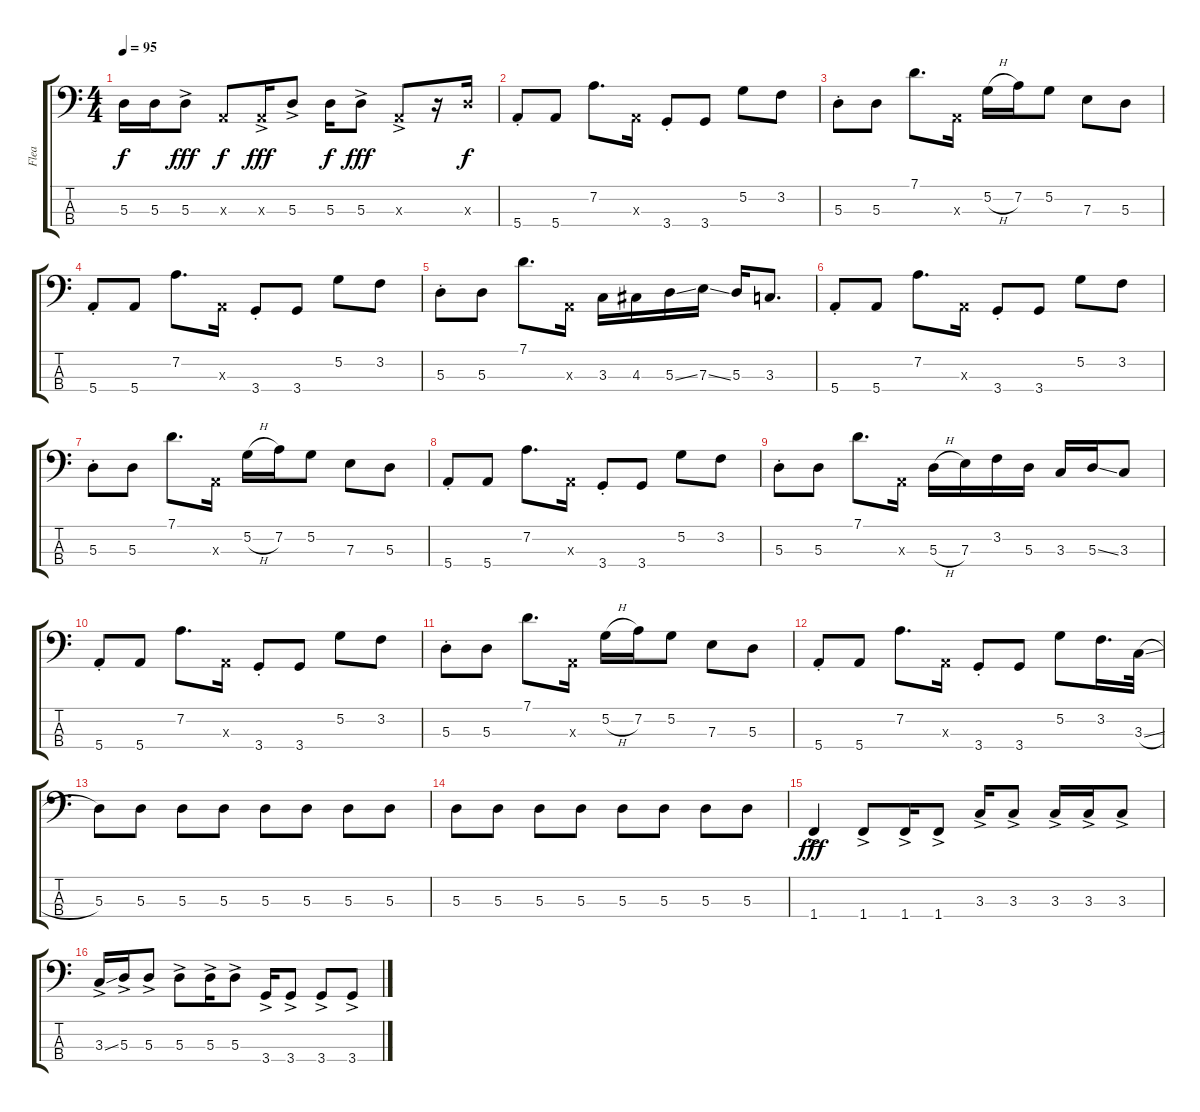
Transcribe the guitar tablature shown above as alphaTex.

\track ("Flea" "Flea") {instrument electricbassfinger}
\staff {score tabs}
\tuning (G2 D2 A1 E1) {hide}
\ts (4 4)
\tempo 95
\clef f4
\ks c
5.3{t}.16{dy f} 5.3.16 5.3{ac}.8{dy fff} 0.3{x}.8{dy f} 0.3{ac x}.16{dy fff} 5.3{ac}.8 5.3.16{dy f} 5.3{ac}.8{dy fff} 0.3{ac x}.8 r.16 5.3{x}.16{dy f} |
5.4{st}.8 5.4.8 7.2.8{d} 0.3{x}.16 3.4{st}.8 3.4.8 5.2.8 3.2.8 |
5.3{st}.8 5.3.8 7.1.8{d} 0.3{x}.16 5.2{h}.16 7.2.16 5.2.8 7.3.8 5.3.8 |
5.4{st}.8 5.4.8 7.2.8{d} 0.3{x}.16 3.4{st}.8 3.4.8 5.2.8 3.2.8 |
5.3{st}.8 5.3.8 7.1.8{d} 0.3{x}.16 3.3.16 4.3.16 5.3{ss}.16 7.3{ss}.16 5.3.16 3.3.8{d} |
5.4{st}.8 5.4.8 7.2.8{d} 0.3{x}.16 3.4{st}.8 3.4.8 5.2.8 3.2.8 |
5.3{st}.8 5.3.8 7.1.8{d} 0.3{x}.16 5.2{h}.16 7.2.16 5.2.8 7.3.8 5.3.8 |
5.4{st}.8 5.4.8 7.2.8{d} 0.3{x}.16 3.4{st}.8 3.4.8 5.2.8 3.2.8 |
5.3{st}.8 5.3.8 7.1.8{d} 0.3{x}.16 5.3{h}.16 7.3.16 3.2.16 5.3.16 3.3.16 5.3{ss}.16 3.3.8 |
5.4{st}.8 5.4.8 7.2.8{d} 0.3{x}.16 3.4{st}.8 3.4.8 5.2.8 3.2.8 |
5.3{st}.8 5.3.8 7.1.8{d} 0.3{x}.16 5.2{h}.16 7.2.16 5.2.8 7.3.8 5.3.8 |
5.4{st}.8 5.4.8 7.2.8{d} 0.3{x}.16 3.4{st}.8 3.4.8 5.2.8 3.2.16{d} 3.3{sl}.32 |
5.3.8 5.3.8 5.3.8 5.3.8 5.3.8 5.3.8 5.3.8 5.3.8 |
5.3.8 5.3.8 5.3.8 5.3.8 5.3.8 5.3.8 5.3.8 5.3.8 |
1.4{ac}.4{dy fff} 1.4{ac}.8 1.4{ac}.16 1.4{ac}.8 3.3{ac}.16 3.3{ac}.8 3.3{ac}.16 3.3{ac}.16 3.3{ac}.8 |
3.3{ss ac}.16 5.3{ac}.16 5.3{ac}.8 5.3{ac}.8 5.3{ac}.16 5.3{ac}.8 3.4{ac}.16 3.4{ac}.8 3.4{ac}.8 3.4{ac}.8
